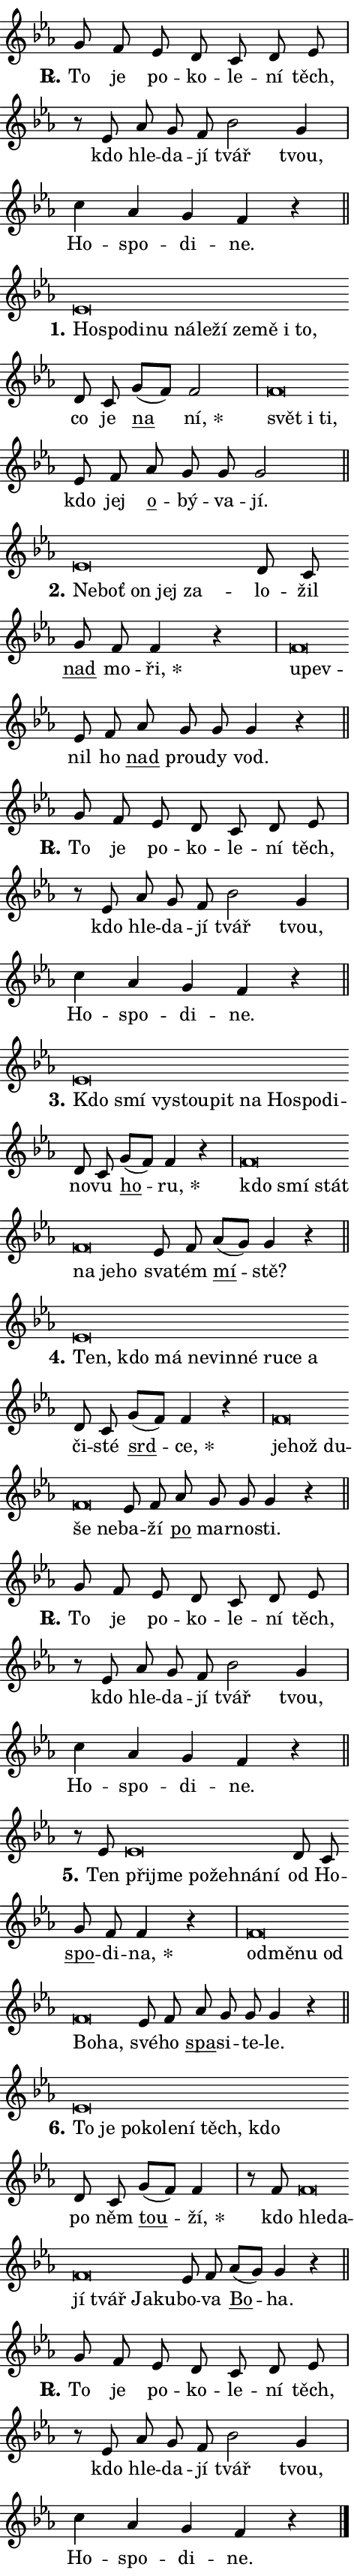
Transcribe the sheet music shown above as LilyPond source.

\version "2.24.0"
\header { tagline = "" }
\paper {
  indent = 0\cm
  top-margin = 0\cm
  right-margin = 0.13\cm % to fit lyric hyphens
  bottom-margin = 0\cm
  left-margin = 0\cm
  paper-width = 8\cm
  page-breaking = #ly:one-page-breaking
  system-system-spacing.basic-distance = #11
  score-system-spacing.basic-distance = #11
  ragged-last = ##f
}


%% Author: Thomas Morley
%% https://lists.gnu.org/archive/html/lilypond-user/2020-05/msg00002.html
#(define (line-position grob)
"Returns position of @var[grob} in current system:
   @code{'start}, if at first time-step
   @code{'end}, if at last time-step
   @code{'middle} otherwise
"
  (let* ((col (ly:item-get-column grob))
         (ln (ly:grob-object col 'left-neighbor))
         (rn (ly:grob-object col 'right-neighbor))
         (col-to-check-left (if (ly:grob? ln) ln col))
         (col-to-check-right (if (ly:grob? rn) rn col))
         (break-dir-left
           (and
             (ly:grob-property col-to-check-left 'non-musical #f)
             (ly:item-break-dir col-to-check-left)))
         (break-dir-right
           (and
             (ly:grob-property col-to-check-right 'non-musical #f)
             (ly:item-break-dir col-to-check-right))))
        (cond ((eqv? 1 break-dir-left) 'start)
              ((eqv? -1 break-dir-right) 'end)
              (else 'middle))))

#(define (tranparent-at-line-position vctor)
  (lambda (grob)
  "Relying on @code{line-position} select the relevant enry from @var{vctor}.
Used to determine transparency,"
    (case (line-position grob)
      ((end) (not (vector-ref vctor 0)))
      ((middle) (not (vector-ref vctor 1)))
      ((start) (not (vector-ref vctor 2))))))

noteHeadBreakVisibility =
#(define-music-function (break-visibility)(vector?)
"Makes @code{NoteHead}s transparent relying on @var{break-visibility}"
#{
  \override NoteHead.transparent =
    #(tranparent-at-line-position break-visibility)
#})

#(define delete-ledgers-for-transparent-note-heads
  (lambda (grob)
    "Reads whether a @code{NoteHead} is transparent.
If so this @code{NoteHead} is removed from @code{'note-heads} from
@var{grob}, which is supposed to be @code{LedgerLineSpanner}.
As a result ledgers are not printed for this @code{NoteHead}"
    (let* ((nhds-array (ly:grob-object grob 'note-heads))
           (nhds-list
             (if (ly:grob-array? nhds-array)
                 (ly:grob-array->list nhds-array)
                 '()))
           ;; Relies on the transparent-property being done before
           ;; Staff.LedgerLineSpanner.after-line-breaking is executed.
           ;; This is fragile ...
           (to-keep
             (remove
               (lambda (nhd)
                 (ly:grob-property nhd 'transparent #f))
               nhds-list)))
      ;; TODO find a better method to iterate over grob-arrays, similiar
      ;; to filter/remove etc for lists
      ;; For now rebuilt from scratch
      (set! (ly:grob-object grob 'note-heads)  '())
      (for-each
        (lambda (nhd)
          (ly:pointer-group-interface::add-grob grob 'note-heads nhd))
        to-keep))))

squashNotes = {
  \override NoteHead.X-extent = #'(-0.2 . 0.2)
  \override NoteHead.Y-extent = #'(-0.75 . 0)
  \override NoteHead.stencil =
    #(lambda (grob)
       (let ((pos (ly:grob-property grob 'staff-position)))
         (begin
           (if (< pos -7) (display "ERROR: Lower brevis then expected\n") (display ""))
           (if (<= pos -6) ly:text-interface::print ly:note-head::print))))
}
unSquashNotes = {
  \revert NoteHead.X-extent
  \revert NoteHead.Y-extent
  \revert NoteHead.stencil
}

hideNotes = \noteHeadBreakVisibility #begin-of-line-visible
unHideNotes = \noteHeadBreakVisibility #all-visible

% work-around for resetting accidentals
% https://lilypond.org/doc/v2.23/Documentation/notation/displaying-rhythms#unmetered-music
cadenzaMeasure = {
  \cadenzaOff
  \partial 1024 s1024
  \cadenzaOn
}

#(define-markup-command (accent layout props text) (markup?)
  "Underline accented syllable"
  (interpret-markup layout props
    #{\markup \override #'(offset . 4.3) \underline { #text }#}))

responsum = \markup \concat {
  "R" \hspace #-1.05 \path #0.1 #'((moveto 0 0.07) (lineto 0.9 0.8)) \hspace #0.05 "."
}

spaceSize = #0.6828661417322834 % exact space size for TeX Gyre Schola

\layout {
  \context {
    \Staff
    \remove "Time_signature_engraver"
    \override LedgerLineSpanner.after-line-breaking = #delete-ledgers-for-transparent-note-heads
  }
  \context {
    \Lyrics {
      \override LyricSpace.minimum-distance = \spaceSize
      \override LyricText.font-name = #"TeX Gyre Schola"
      \override LyricText.font-size = 1
      \override StanzaNumber.font-name = #"TeX Gyre Schola Bold"
      \override StanzaNumber.font-size = 1
    }
  }
  \context {
    \Score 
    \override NoteHead.text =
      #(lambda (grob) 
        (let ((pos (ly:grob-property grob 'staff-position)))
          #{\markup {
            \combine
              \halign #-0.55 \raise #(if (= pos -6) 0 0.5) \override #'(thickness . 2) \draw-line #'(3.2 . 0)
              \musicglyph "noteheads.sM1"
          }#}))
  }
}

% magnetic-lyrics.ily
%
%   written by
%     Jean Abou Samra <jean@abou-samra.fr>
%     Werner Lemberg <wl@gnu.org>
%
%   adapted by
%     Jiri Hon <jiri.hon@gmail.com>
%
% Version 2022-Apr-15

% https://www.mail-archive.com/lilypond-user@gnu.org/msg149350.html

#(define (Left_hyphen_pointer_engraver context)
   "Collect syllable-hyphen-syllable occurrences in lyrics and store
them in properties.  This engraver only looks to the left.  For
example, if the lyrics input is @code{foo -- bar}, it does the
following.

@itemize @bullet
@item
Set the @code{text} property of the @code{LyricHyphen} grob between
@q{foo} and @q{bar} to @code{foo}.

@item
Set the @code{left-hyphen} property of the @code{LyricText} grob with
text @q{foo} to the @code{LyricHyphen} grob between @q{foo} and
@q{bar}.
@end itemize

Use this auxiliary engraver in combination with the
@code{lyric-@/text::@/apply-@/magnetic-@/offset!} hook."
   (let ((hyphen #f)
         (text #f))
     (make-engraver
      (acknowledgers
       ((lyric-syllable-interface engraver grob source-engraver)
        (set! text grob)))
      (end-acknowledgers
       ((lyric-hyphen-interface engraver grob source-engraver)
        ;(when (not (grob::has-interface grob 'lyric-space-interface))
          (set! hyphen grob)));)
      ((stop-translation-timestep engraver)
       (when (and text hyphen)
         (ly:grob-set-object! text 'left-hyphen hyphen))
       (set! text #f)
       (set! hyphen #f)))))

#(define (lyric-text::apply-magnetic-offset! grob)
   "If the space between two syllables is less than the value in
property @code{LyricText@/.details@/.squash-threshold}, move the right
syllable to the left so that it gets concatenated with the left
syllable.

Use this function as a hook for
@code{LyricText@/.after-@/line-@/breaking} if the
@code{Left_@/hyphen_@/pointer_@/engraver} is active."
   (let ((hyphen (ly:grob-object grob 'left-hyphen #f)))
     (when hyphen
       (let ((left-text (ly:spanner-bound hyphen LEFT)))
         (when (grob::has-interface left-text 'lyric-syllable-interface)
           (let* ((common (ly:grob-common-refpoint grob left-text X))
                  (this-x-ext (ly:grob-extent grob common X))
                  (left-x-ext
                   (begin
                     ;; Trigger magnetism for left-text.
                     (ly:grob-property left-text 'after-line-breaking)
                     (ly:grob-extent left-text common X)))
                  ;; `delta` is the gap width between two syllables.
                  (delta (- (interval-start this-x-ext)
                            (interval-end left-x-ext)))
                  (details (ly:grob-property grob 'details))
                  (threshold (assoc-get 'squash-threshold details 0.2)))
             (when (< delta threshold)
               (let* (;; We have to manipulate the input text so that
                      ;; ligatures crossing syllable boundaries are not
                      ;; disabled.  For languages based on the Latin
                      ;; script this is essentially a beautification.
                      ;; However, for non-Western scripts it can be a
                      ;; necessity.
                      (lt (ly:grob-property left-text 'text))
                      (rt (ly:grob-property grob 'text))
                      (is-space (grob::has-interface hyphen 'lyric-space-interface))
                      (space (if is-space " " ""))
                      (extra-delta (if is-space spaceSize 0))
                      ;; Append new syllable.
                      (ltrt-space (if (and (string? lt) (string? rt))
                                (string-append lt space rt)
                                (make-concat-markup (list lt space rt))))
                      ;; Right-align `ltrt` to the right side.
                      (ltrt-space-markup (grob-interpret-markup
                               grob
                               (make-translate-markup
                                (cons (interval-length this-x-ext) 0)
                                (make-right-align-markup ltrt-space)))))
                 (begin
                   ;; Don't print `left-text`.
                   (ly:grob-set-property! left-text 'stencil #f)
                   ;; Set text and stencil (which holds all collected
                   ;; syllables so far) and shift it to the left.
                   (ly:grob-set-property! grob 'text ltrt-space)
                   (ly:grob-set-property! grob 'stencil ltrt-space-markup)
                   (ly:grob-translate-axis! grob (- (- delta extra-delta)) X))))))))))


#(define (lyric-hyphen::displace-bounds-first grob)
   ;; Make very sure this callback isn't triggered too early.
   (let ((left (ly:spanner-bound grob LEFT))
         (right (ly:spanner-bound grob RIGHT)))
     (ly:grob-property left 'after-line-breaking)
     (ly:grob-property right 'after-line-breaking)
     (ly:lyric-hyphen::print grob)))

squashThreshold = #0.4

\layout {
  \context {
    \Lyrics
    \consists #Left_hyphen_pointer_engraver
    \override LyricText.after-line-breaking =
      #lyric-text::apply-magnetic-offset!
    \override LyricHyphen.stencil = #lyric-hyphen::displace-bounds-first
    \override LyricText.details.squash-threshold = \squashThreshold
    \override LyricHyphen.minimum-distance = 0
    \override LyricHyphen.minimum-length = \squashThreshold
  }
}

squashText = \override LyricText.details.squash-threshold = 9999
unSquashText = \override LyricText.details.squash-threshold = \squashThreshold

leftText = \override LyricText.self-alignment-X = #LEFT
unLeftText = \revert LyricText.self-alignment-X

starOffset = #(lambda (grob) 
                (let ((x_offset (ly:self-alignment-interface::aligned-on-x-parent grob)))
                  (if (= x_offset 0) 0 (+ x_offset 1.2))))

star = #(define-music-function (syllable)(string?)
"Append star separator at the end of a syllable"
#{
  \once \override LyricText.X-offset = #starOffset
  \lyricmode { \markup {
    #syllable
    \override #'((font-name . "TeX Gyre Schola Bold")) \hspace #0.2 \lower #0.65 \larger "*"
  } }
#})

starAccent = #(define-music-function (syllable)(string?)
"Append star separator at the end of a syllable and make accent"
#{
  \once \override LyricText.X-offset = #starOffset
  \lyricmode { \markup {
    \accent #syllable
    \override #'((font-name . "TeX Gyre Schola Bold")) \hspace #0.2 \lower #0.65 \larger "*"
  } }
#})

breath = #(define-music-function (syllable)(string?)
"Append breathing indicator at the end of a syllable"
#{
  \lyricmode { \markup { #syllable "+" } }
#})

optionalBreath = #(define-music-function (syllable)(string?)
"Append optional breathing indicator at the end of a syllable"
#{
  \lyricmode { \markup { #syllable "(+)" } }
#})


\score {
    <<
        \new Voice = "melody" { \cadenzaOn \key es \major \relative { g'8 f es d c d es \cadenzaMeasure \bar "|" r8 es as g f bes2 g4 \cadenzaMeasure \bar "|" c as g f r \cadenzaMeasure \bar "||" \break } }
        \new Lyrics \lyricsto "melody" { \lyricmode { \set stanza = \responsum
To je po -- ko -- le -- ní těch, kdo hle -- da -- jí tvář tvou, Ho -- spo -- di -- ne. } }
    >>
    \layout {}
}

\score {
    <<
        \new Voice = "melody" { \cadenzaOn \key es \major \relative { \squashNotes es'\breve*1/16 \hideNotes \breve*1/16 \bar "" \breve*1/16 \bar "" \breve*1/16 \bar "" \breve*1/16 \bar "" \breve*1/16 \bar "" \breve*1/16 \bar "" \breve*1/16 \bar "" \breve*1/16 \bar "" \breve*1/16 \breve*1/16 \bar "" \unHideNotes \unSquashNotes d8 c \bar "" g'[( f)] f2 \cadenzaMeasure \bar "|" \squashNotes f\breve*1/16 \hideNotes \breve*1/16 \breve*1/16 \bar "" \unHideNotes \unSquashNotes es8 f \bar "" as g g g2 \cadenzaMeasure \bar "||" \break } }
        \new Lyrics \lyricsto "melody" { \lyricmode { \set stanza = "1."
\leftText Ho -- \squashText spo -- di -- nu ná -- le -- ží ze -- mě i to, \unLeftText \unSquashText co je \markup \accent na \star ní, \leftText svět \squashText i ti, \unLeftText \unSquashText kdo jej \markup \accent o -- bý -- va -- jí. } }
    >>
    \layout {}
}

\score {
    <<
        \new Voice = "melody" { \cadenzaOn \key es \major \relative { \squashNotes es'\breve*1/16 \hideNotes \breve*1/16 \bar "" \breve*1/16 \bar "" \breve*1/16 \breve*1/16 \bar "" \unHideNotes \unSquashNotes d8 c \bar "" g' f f4 r \cadenzaMeasure \bar "|" \squashNotes f\breve*1/16 \hideNotes \breve*1/16 \bar "" \unHideNotes \unSquashNotes es8 f \bar "" as g g g4 r \cadenzaMeasure \bar "||" \break } }
        \new Lyrics \lyricsto "melody" { \lyricmode { \set stanza = "2."
\leftText Ne -- \squashText boť on jej za -- \unLeftText \unSquashText lo -- žil \markup \accent nad mo -- \star ři, \leftText u -- \squashText pev -- \unLeftText \unSquashText nil ho \markup \accent nad prou -- dy vod. } }
    >>
    \layout {}
}

\score {
    <<
        \new Voice = "melody" { \cadenzaOn \key es \major \relative { g'8 f es d c d es \cadenzaMeasure \bar "|" r8 es as g f bes2 g4 \cadenzaMeasure \bar "|" c as g f r \cadenzaMeasure \bar "||" \break } }
        \new Lyrics \lyricsto "melody" { \lyricmode { \set stanza = \responsum
To je po -- ko -- le -- ní těch, kdo hle -- da -- jí tvář tvou, Ho -- spo -- di -- ne. } }
    >>
    \layout {}
}

\score {
    <<
        \new Voice = "melody" { \cadenzaOn \key es \major \relative { \squashNotes es'\breve*1/16 \hideNotes \breve*1/16 \bar "" \breve*1/16 \bar "" \breve*1/16 \bar "" \breve*1/16 \bar "" \breve*1/16 \bar "" \breve*1/16 \bar "" \breve*1/16 \breve*1/16 \bar "" \unHideNotes \unSquashNotes d8 c \bar "" g'[( f)] f4 r \cadenzaMeasure \bar "|" \squashNotes f\breve*1/16 \hideNotes \breve*1/16 \bar "" \breve*1/16 \bar "" \breve*1/16 \bar "" \breve*1/16 \breve*1/16 \bar "" \unHideNotes \unSquashNotes es8 f \bar "" as[( g)] g4 r \cadenzaMeasure \bar "||" \break } }
        \new Lyrics \lyricsto "melody" { \lyricmode { \set stanza = "3."
\leftText Kdo \squashText smí vy -- stou -- pit na Ho -- spo -- di -- \unLeftText \unSquashText no -- vu \markup \accent ho -- \star ru, \leftText kdo \squashText smí stát na je -- ho \unLeftText \unSquashText sva -- tém \markup \accent mí -- stě? } }
    >>
    \layout {}
}

\score {
    <<
        \new Voice = "melody" { \cadenzaOn \key es \major \relative { \squashNotes es'\breve*1/16 \hideNotes \breve*1/16 \bar "" \breve*1/16 \bar "" \breve*1/16 \bar "" \breve*1/16 \bar "" \breve*1/16 \bar "" \breve*1/16 \bar "" \breve*1/16 \breve*1/16 \bar "" \unHideNotes \unSquashNotes d8 c \bar "" g'[( f)] f4 r \cadenzaMeasure \bar "|" \squashNotes f\breve*1/16 \hideNotes \breve*1/16 \bar "" \breve*1/16 \bar "" \breve*1/16 \breve*1/16 \bar "" \unHideNotes \unSquashNotes es8 f \bar "" as g g g4 r \cadenzaMeasure \bar "||" \break } }
        \new Lyrics \lyricsto "melody" { \lyricmode { \set stanza = "4."
\leftText Ten, \squashText kdo má ne -- vin -- né ru -- ce a \unLeftText \unSquashText či -- sté \markup \accent srd -- \star ce, \leftText je -- \squashText hož du -- še ne -- \unLeftText \unSquashText ba -- ží \markup \accent po mar -- no -- sti. } }
    >>
    \layout {}
}

\score {
    <<
        \new Voice = "melody" { \cadenzaOn \key es \major \relative { g'8 f es d c d es \cadenzaMeasure \bar "|" r8 es as g f bes2 g4 \cadenzaMeasure \bar "|" c as g f r \cadenzaMeasure \bar "||" \break } }
        \new Lyrics \lyricsto "melody" { \lyricmode { \set stanza = \responsum
To je po -- ko -- le -- ní těch, kdo hle -- da -- jí tvář tvou, Ho -- spo -- di -- ne. } }
    >>
    \layout {}
}

\score {
    <<
        \new Voice = "melody" { \cadenzaOn \key es \major \relative { r8 es'8 \squashNotes es\breve*1/16 \hideNotes \breve*1/16 \bar "" \breve*1/16 \bar "" \breve*1/16 \bar "" \breve*1/16 \breve*1/16 \bar "" \unHideNotes \unSquashNotes d8 c \bar "" g' f f4 r \cadenzaMeasure \bar "|" \squashNotes f\breve*1/16 \hideNotes \breve*1/16 \bar "" \breve*1/16 \bar "" \breve*1/16 \bar "" \breve*1/16 \breve*1/16 \bar "" \unHideNotes \unSquashNotes es8 f \bar "" as g g g4 r \cadenzaMeasure \bar "||" \break } }
        \new Lyrics \lyricsto "melody" { \lyricmode { \set stanza = "5."
Ten \leftText při -- \squashText jme po -- žeh -- ná -- ní \unLeftText \unSquashText od Ho -- \markup \accent spo -- di -- \star na, \leftText od -- \squashText mě -- nu od Bo -- ha, \unLeftText \unSquashText své -- ho \markup \accent spa -- si -- te -- le. } }
    >>
    \layout {}
}

\score {
    <<
        \new Voice = "melody" { \cadenzaOn \key es \major \relative { \squashNotes es'\breve*1/16 \hideNotes \breve*1/16 \bar "" \breve*1/16 \bar "" \breve*1/16 \bar "" \breve*1/16 \bar "" \breve*1/16 \bar "" \breve*1/16 \breve*1/16 \bar "" \unHideNotes \unSquashNotes d8 c \bar "" g'[( f)] f4 \cadenzaMeasure \bar "|" r8 f8 \squashNotes f\breve*1/16 \hideNotes \breve*1/16 \bar "" \breve*1/16 \bar "" \breve*1/16 \bar "" \breve*1/16 \breve*1/16 \bar "" \unHideNotes \unSquashNotes es8 f \bar "" as[( g)] g4 r \cadenzaMeasure \bar "||" \break } }
        \new Lyrics \lyricsto "melody" { \lyricmode { \set stanza = "6."
\leftText To \squashText je po -- ko -- le -- ní těch, kdo \unLeftText \unSquashText po něm \markup \accent tou -- \star ží, kdo \leftText hle -- \squashText da -- jí tvář Ja -- ku -- \unLeftText \unSquashText bo -- va \markup \accent Bo -- ha. } }
    >>
    \layout {}
}

\score {
    <<
        \new Voice = "melody" { \cadenzaOn \key es \major \relative { g'8 f es d c d es \cadenzaMeasure \bar "|" r8 es as g f bes2 g4 \cadenzaMeasure \bar "|" c as g f r \cadenzaMeasure \bar "||" \break } \bar "|." }
        \new Lyrics \lyricsto "melody" { \lyricmode { \set stanza = \responsum
To je po -- ko -- le -- ní těch, kdo hle -- da -- jí tvář tvou, Ho -- spo -- di -- ne. } }
    >>
    \layout {}
}
